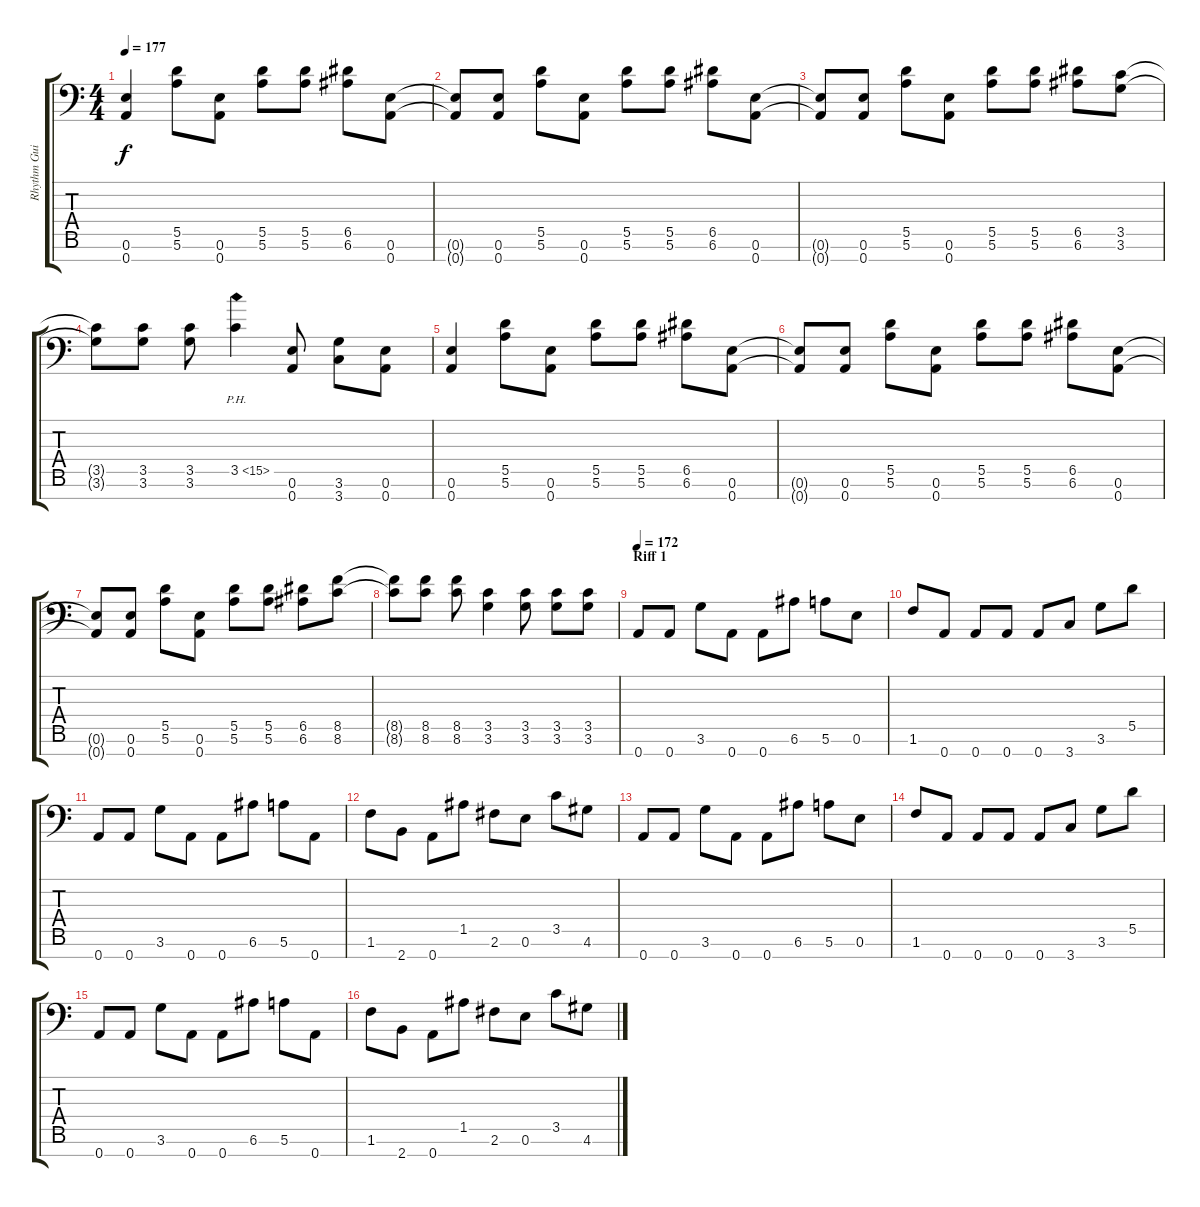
\track ("Rhythm Guitar L" "Rhythm Gui") {instrument overdrivenguitar}
\staff {score tabs}
\tuning (E4 B3 G3 D3 A2 E2 A1) {hide}
\ts (4 4)
\tempo 177
\clef f4
\ks c
(0.6 0.7).4{dy f} (5.5 5.6).8 (0.6 0.7).8 (5.5 5.6).8 (5.5 5.6).8 (6.5 6.6).8 (0.6 0.7).8 |
(0.6{t} 0.7{t}).8 (0.6 0.7).8 (5.5 5.6).8 (0.6 0.7).8 (5.5 5.6).8 (5.5 5.6).8 (6.5 6.6).8 (0.6 0.7).8 |
(0.6{t} 0.7{t}).8 (0.6 0.7).8 (5.5 5.6).8 (0.6 0.7).8 (5.5 5.6).8 (5.5 5.6).8 (6.5 6.6).8 (3.5 3.6).8 |
(3.5{t} 3.6{t}).8 (3.5 3.6).8 (3.5 3.6).8 3.5{ph 12}.4 (0.6 0.7).8 (3.6 3.7).8 (0.6 0.7).8 |
(0.6 0.7).4 (5.5 5.6).8 (0.6 0.7).8 (5.5 5.6).8 (5.5 5.6).8 (6.5 6.6).8 (0.6 0.7).8 |
(0.6{t} 0.7{t}).8 (0.6 0.7).8 (5.5 5.6).8 (0.6 0.7).8 (5.5 5.6).8 (5.5 5.6).8 (6.5 6.6).8 (0.6 0.7).8 |
(0.6{t} 0.7{t}).8 (0.6 0.7).8 (5.5 5.6).8 (0.6 0.7).8 (5.5 5.6).8 (5.5 5.6).8 (6.5 6.6).8 (8.5 8.6).8 |
(8.5{t} 8.6{t}).8 (8.5 8.6).8 (8.5 8.6).8 (3.5 3.6).4 (3.5 3.6).8 (3.5 3.6).8 (3.5 3.6).8 |
\section ("" "Riff 1")
\tempo 172
0.7.8 0.7.8 3.6.8 0.7.8 0.7.8 6.6.8 5.6.8 0.6.8 |
1.6.8 0.7.8 0.7.8 0.7.8 0.7.8 3.7.8 3.6.8 5.5.8 |
0.7.8 0.7.8 3.6.8 0.7.8 0.7.8 6.6.8 5.6.8 0.7.8 |
1.6.8 2.7.8 0.7.8 1.5.8 2.6.8 0.6.8 3.5.8 4.6.8 |
0.7.8 0.7.8 3.6.8 0.7.8 0.7.8 6.6.8 5.6.8 0.6.8 |
1.6.8 0.7.8 0.7.8 0.7.8 0.7.8 3.7.8 3.6.8 5.5.8 |
0.7.8 0.7.8 3.6.8 0.7.8 0.7.8 6.6.8 5.6.8 0.7.8 |
1.6.8 2.7.8 0.7.8 1.5.8 2.6.8 0.6.8 3.5.8 4.6.8
